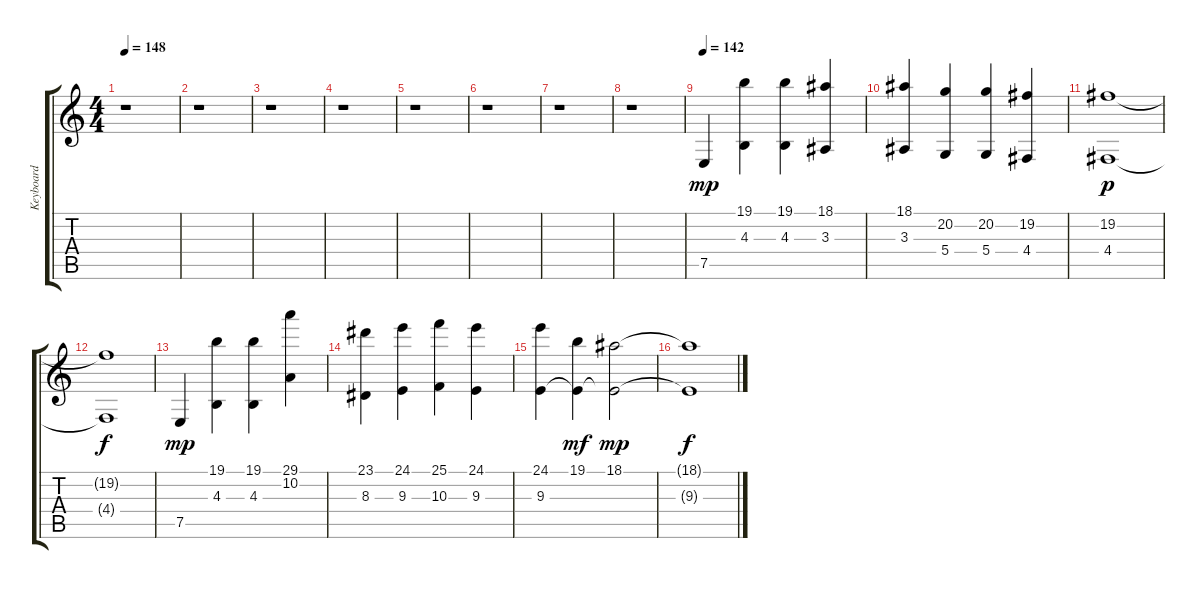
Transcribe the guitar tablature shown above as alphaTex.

\track ("Keyboard" "Keyboard") {instrument electricgrandpiano}
\staff {score tabs}
\tuning (E4 B3 G3 D3 A2 E2) {hide}
\ts (4 4)
\tempo 148
\clef g2
\ks c
r.1{dy mp} |
r.1 |
r.1 |
r.1 |
r.1 |
r.1 |
r.1 |
r.1 |
\tempo 142
7.5.4 (19.1 4.3).4 (19.1 4.3).4 (18.1 3.3).4 |
(18.1 3.3).4 (20.2 5.4).4 (20.2 5.4).4 (19.2 4.4).4 |
(19.2 4.4).1{dy p} |
(19.2{t} 4.4{t}).1{dy f} |
7.5.4{dy mp} (19.1 4.3).4 (19.1 4.3).4 (29.1 10.2).4 |
(23.1 8.3).4 (24.1 9.3).4 (25.1 10.3).4 (24.1 9.3).4 |
(24.1 9.3).4 (19.1 9.3{t}).4{dy mf} (18.1 9.3{t}).2{dy mp} |
(18.1{t} 9.3{t}).1{dy f}
